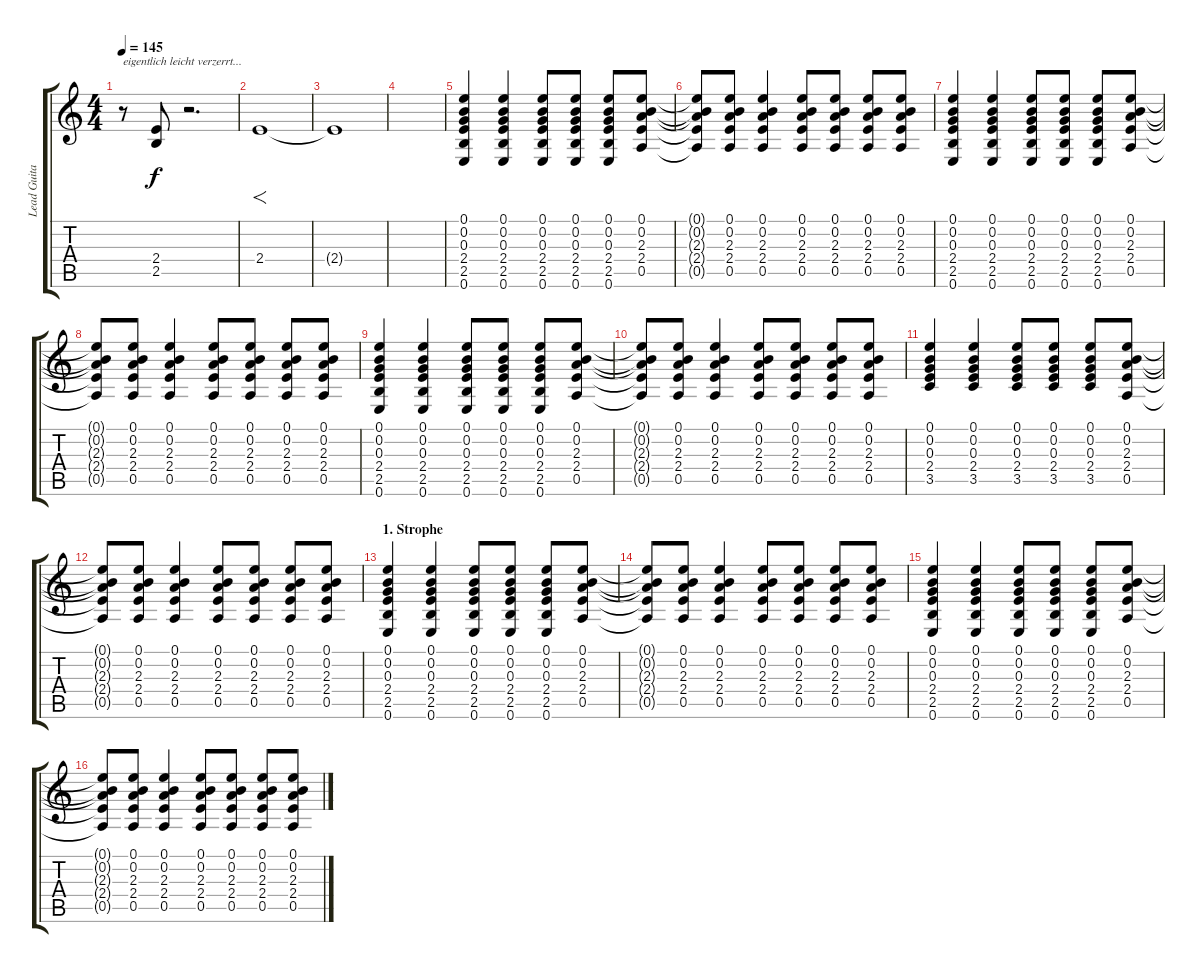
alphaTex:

\track ("Lead Guitar" "Lead Guita") {instrument electricguitarclean}
\staff {score tabs}
\tuning (E4 B3 G3 D3 A2 E2) {hide}
\ts (4 4)
\tempo 145
\clef g2
\ks c
r.8{txt "eigentlich leicht verzerrt..." dy f volume 12 instrument electricguitarclean} (2.4 2.5).8 r.2{d} |
2.4.1{f volume 11 instrument overdrivenguitar} |
2.4{t}.1 |
|
(0.1 0.2 0.3 2.4 2.5 0.6).4{volume 13 instrument electricguitarclean} (0.1 0.2 0.3 2.4 2.5 0.6).4 (0.1 0.2 0.3 2.4 2.5 0.6).8 (0.1 0.2 0.3 2.4 2.5 0.6).8 (0.1 0.2 0.3 2.4 2.5 0.6).8 (0.1 0.2 2.3 2.4 0.5).8 |
(0.1{t} 0.2{t} 2.3{t} 2.4{t} 0.5{t}).8 (0.1 0.2 2.3 2.4 0.5).8 (0.1 0.2 2.3 2.4 0.5).4 (0.1 0.2 2.3 2.4 0.5).8 (0.1 0.2 2.3 2.4 0.5).8 (0.1 0.2 2.3 2.4 0.5).8 (0.1 0.2 2.3 2.4 0.5).8 |
(0.1 0.2 0.3 2.4 2.5 0.6).4 (0.1 0.2 0.3 2.4 2.5 0.6).4 (0.1 0.2 0.3 2.4 2.5 0.6).8 (0.1 0.2 0.3 2.4 2.5 0.6).8 (0.1 0.2 0.3 2.4 2.5 0.6).8 (0.1 0.2 2.3 2.4 0.5).8 |
(0.1{t} 0.2{t} 2.3{t} 2.4{t} 0.5{t}).8 (0.1 0.2 2.3 2.4 0.5).8 (0.1 0.2 2.3 2.4 0.5).4 (0.1 0.2 2.3 2.4 0.5).8 (0.1 0.2 2.3 2.4 0.5).8 (0.1 0.2 2.3 2.4 0.5).8 (0.1 0.2 2.3 2.4 0.5).8 |
(0.1 0.2 0.3 2.4 2.5 0.6).4 (0.1 0.2 0.3 2.4 2.5 0.6).4 (0.1 0.2 0.3 2.4 2.5 0.6).8 (0.1 0.2 0.3 2.4 2.5 0.6).8 (0.1 0.2 0.3 2.4 2.5 0.6).8 (0.1 0.2 2.3 2.4 0.5).8 |
(0.1{t} 0.2{t} 2.3{t} 2.4{t} 0.5{t}).8 (0.1 0.2 2.3 2.4 0.5).8 (0.1 0.2 2.3 2.4 0.5).4 (0.1 0.2 2.3 2.4 0.5).8 (0.1 0.2 2.3 2.4 0.5).8 (0.1 0.2 2.3 2.4 0.5).8 (0.1 0.2 2.3 2.4 0.5).8 |
(0.1 0.2 0.3 2.4 3.5).4 (0.1 0.2 0.3 2.4 3.5).4 (0.1 0.2 0.3 2.4 3.5).8 (0.1 0.2 0.3 2.4 3.5).8 (0.1 0.2 0.3 2.4 3.5).8 (0.1 0.2 2.3 2.4 0.5).8 |
(0.1{t} 0.2{t} 2.3{t} 2.4{t} 0.5{t}).8 (0.1 0.2 2.3 2.4 0.5).8 (0.1 0.2 2.3 2.4 0.5).4 (0.1 0.2 2.3 2.4 0.5).8 (0.1 0.2 2.3 2.4 0.5).8 (0.1 0.2 2.3 2.4 0.5).8 (0.1 0.2 2.3 2.4 0.5).8 |
\section ("" "1. Strophe")
(0.1 0.2 0.3 2.4 2.5 0.6).4 (0.1 0.2 0.3 2.4 2.5 0.6).4 (0.1 0.2 0.3 2.4 2.5 0.6).8 (0.1 0.2 0.3 2.4 2.5 0.6).8 (0.1 0.2 0.3 2.4 2.5 0.6).8 (0.1 0.2 2.3 2.4 0.5).8 |
(0.1{t} 0.2{t} 2.3{t} 2.4{t} 0.5{t}).8 (0.1 0.2 2.3 2.4 0.5).8 (0.1 0.2 2.3 2.4 0.5).4 (0.1 0.2 2.3 2.4 0.5).8 (0.1 0.2 2.3 2.4 0.5).8 (0.1 0.2 2.3 2.4 0.5).8 (0.1 0.2 2.3 2.4 0.5).8 |
(0.1 0.2 0.3 2.4 2.5 0.6).4 (0.1 0.2 0.3 2.4 2.5 0.6).4 (0.1 0.2 0.3 2.4 2.5 0.6).8 (0.1 0.2 0.3 2.4 2.5 0.6).8 (0.1 0.2 0.3 2.4 2.5 0.6).8 (0.1 0.2 2.3 2.4 0.5).8 |
(0.1{t} 0.2{t} 2.3{t} 2.4{t} 0.5{t}).8 (0.1 0.2 2.3 2.4 0.5).8 (0.1 0.2 2.3 2.4 0.5).4 (0.1 0.2 2.3 2.4 0.5).8 (0.1 0.2 2.3 2.4 0.5).8 (0.1 0.2 2.3 2.4 0.5).8 (0.1 0.2 2.3 2.4 0.5).8
